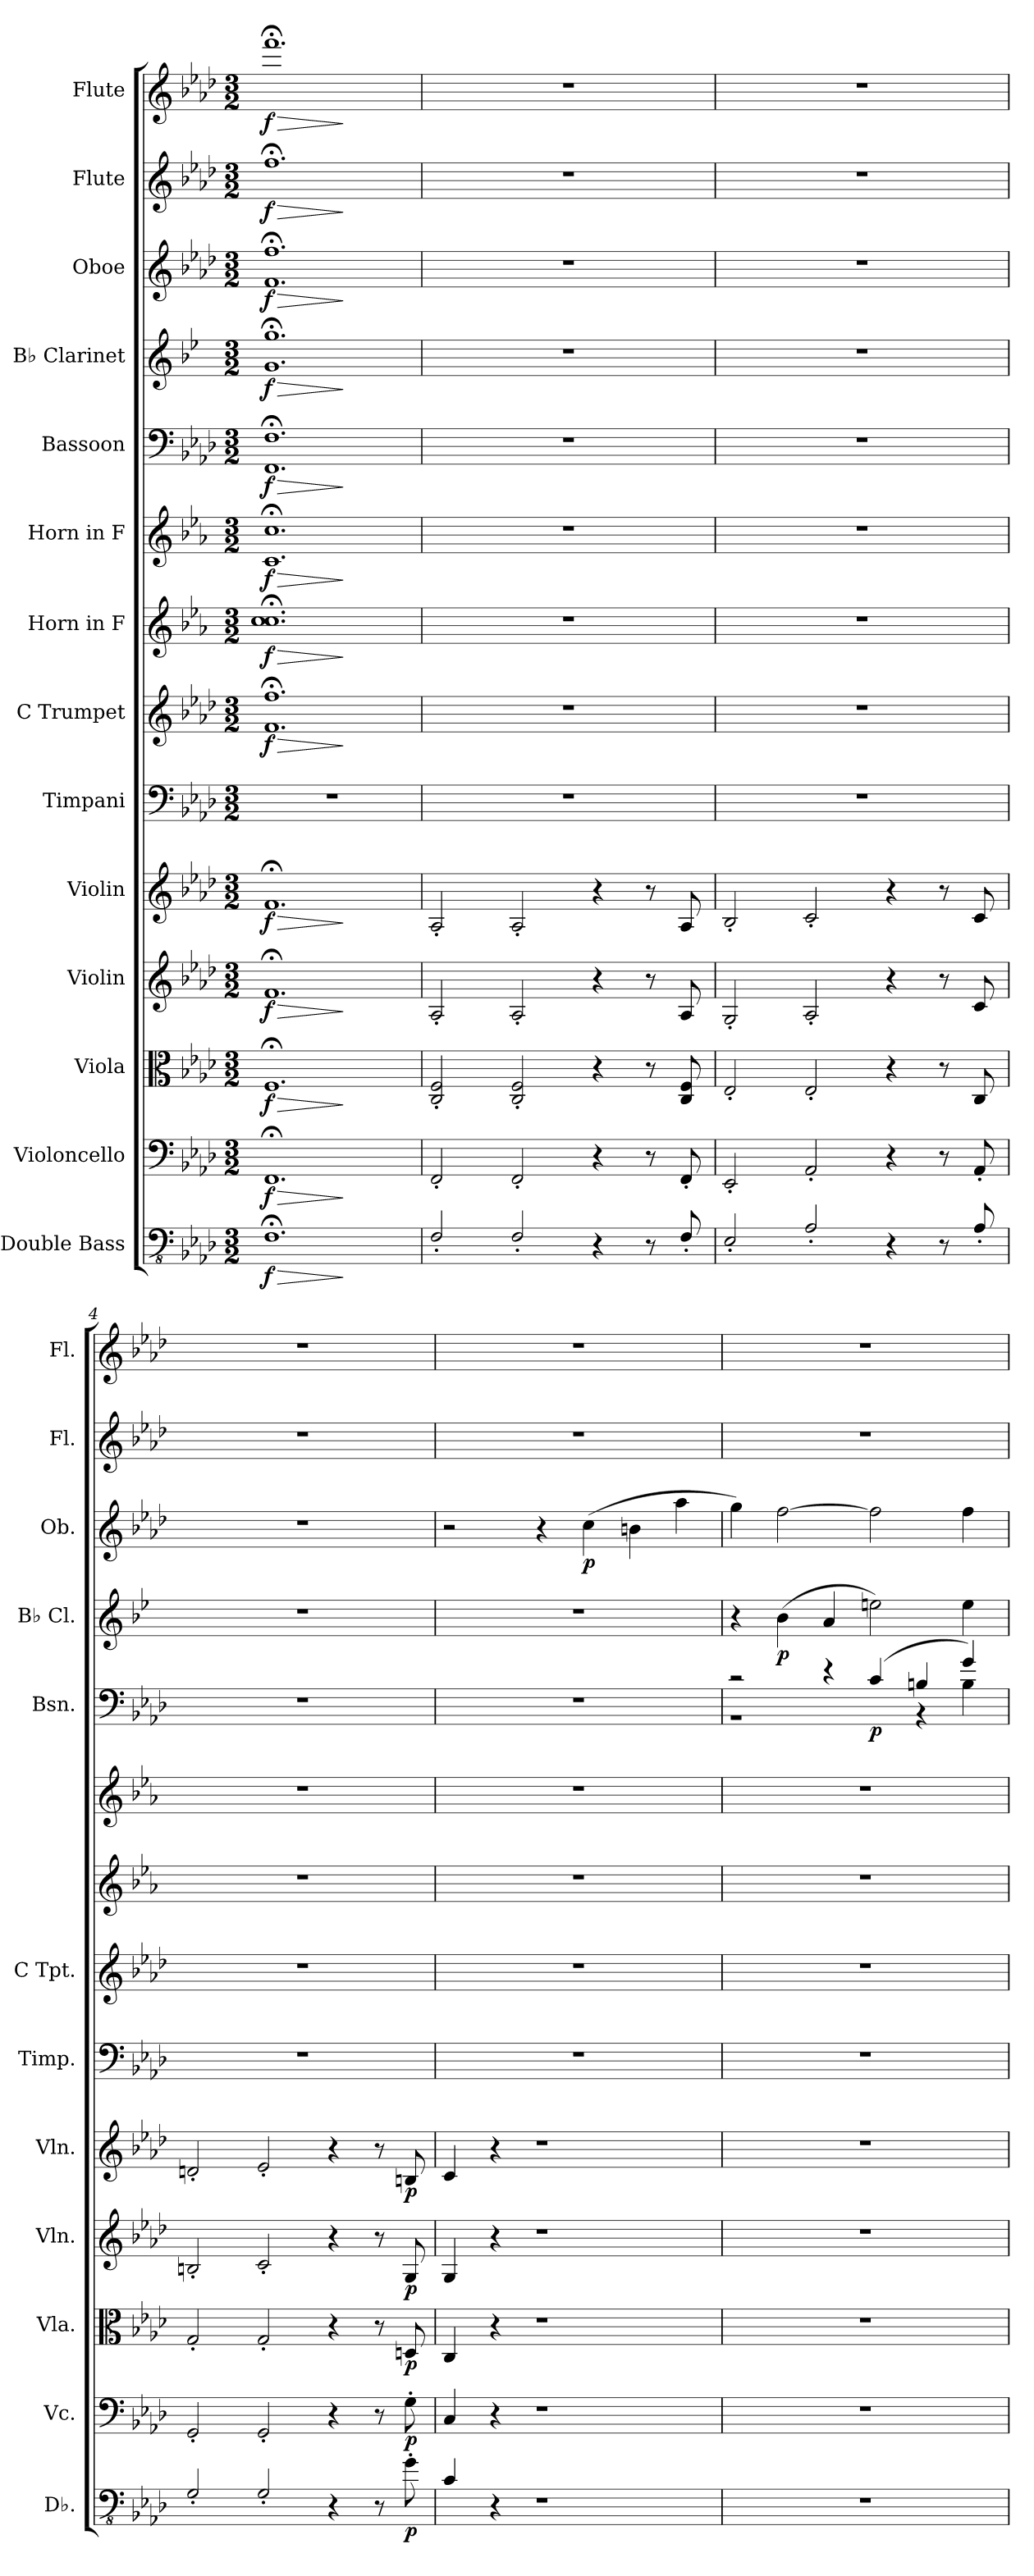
**kern	**dynam	**kern	**dynam	**kern	**dynam	**kern	**dynam	**kern	**dynam	**kern	**kern	**dynam	**kern	**dynam	**kern	**dynam	**kern	**dynam	**kern	**dynam	**kern	**dynam	**kern	**dynam	**kern	**dynam
*part14	*part14	*part13	*part13	*part12	*part12	*part11	*part11	*part10	*part10	*part9	*part8	*part8	*part7	*part7	*part6	*part6	*part5	*part5	*part4	*part4	*part3	*part3	*part2	*part2	*part1	*part1
*staff14	*staff14	*staff13	*staff13	*staff12	*staff12	*staff11	*staff11	*staff10	*staff10	*staff9	*staff8	*staff8	*staff7	*staff7	*staff6	*staff6	*staff5	*staff5	*staff4	*staff4	*staff3	*staff3	*staff2	*staff2	*staff1	*staff1
*I"Double Bass	*	*I"Violoncello	*	*I"Viola	*	*I"Violin	*	*I"Violin	*	*I"Timpani	*I"C Trumpet	*	*I"Horn in F	*	*I"Horn in F	*	*I"Bassoon	*	*I"B♭ Clarinet	*	*I"Oboe	*	*I"Flute	*	*I"Flute	*
*I'Db.	*	*I'Vc.	*	*I'Vla.	*	*I'Vln.	*	*I'Vln.	*	*I'Timp.	*I'C Tpt.	*	*	*	*	*	*I'Bsn.	*	*I'B♭ Cl.	*	*I'Ob.	*	*I'Fl.	*	*I'Fl.	*
*clefFv4	*	*clefF4	*	*clefC3	*	*clefG2	*	*clefG2	*	*clefF4	*clefG2	*	*clefG2	*	*clefG2	*	*clefF4	*	*clefG2	*	*clefG2	*	*clefG2	*	*clefG2	*
*ITrd7c12	*	*	*	*	*	*	*	*	*	*	*	*	*ITrd4c7	*	*ITrd4c7	*	*	*	*ITrd1c2	*	*	*	*	*	*	*
*k[b-e-a-d-]	*	*k[b-e-a-d-]	*	*k[b-e-a-d-]	*	*k[b-e-a-d-]	*	*k[b-e-a-d-]	*	*k[b-e-a-d-]	*k[b-e-a-d-]	*	*k[b-e-a-d-]	*	*k[b-e-a-d-]	*	*k[b-e-a-d-]	*	*k[b-e-a-d-]	*	*k[b-e-a-d-]	*	*k[b-e-a-d-]	*	*k[b-e-a-d-]	*
*M3/2	*	*M3/2	*	*M3/2	*	*M3/2	*	*M3/2	*	*M3/2	*M3/2	*	*M3/2	*	*M3/2	*	*M3/2	*	*M3/2	*	*M3/2	*	*M3/2	*	*M3/2	*
*MM86	*	*MM86	*	*MM86	*	*MM86	*	*MM86	*	*MM86	*MM86	*	*MM86	*	*MM86	*	*MM86	*	*MM86	*	*MM86	*	*MM86	*	*MM86	*
=1	=1	=1	=1	=1	=1	=1	=1	=1	=1	=1	=1	=1	=1	=1	=1	=1	=1	=1	=1	=1	=1	=1	=1	=1	=1	=1
!	!LO:HP:b	!	!LO:HP:b	!	!LO:HP:b	!	!LO:HP:b	!	!LO:HP:b	!	!	!LO:HP:b	!	!LO:HP:b	!	!LO:HP:b	!	!LO:HP:b	!	!LO:HP:b	!	!LO:HP:b	!	!LO:HP:b	!	!LO:HP:b
!	!LO:DY:n=1:b	!	!LO:DY:n=1:b	!	!LO:DY:n=1:b	!	!LO:DY:n=1:b	!	!LO:DY:n=1:b	!	!	!LO:DY:n=1:b	!	!LO:DY:n=1:b	!	!LO:DY:n=1:b	!	!LO:DY:n=1:b	!	!LO:DY:n=1:b	!	!LO:DY:n=1:b	!	!LO:DY:n=1:b	!	!LO:DY:n=1:b
1.FFF;<	> f	1.FF;<	> f	1.F;<	> f	1.f;<	> f	1.f;<	> f	1.r	1.f;< 1.ff;<	> f	1.f;< 1.f;<	> f	1.F;< 1.f;<	> f	1.FF;< 1.F;<	> f	1.f;< 1.ff;<	> f	1.f;< 1.ff;<	> f	1.ff;<	> f	1.fff;<	> f
.	]	.	]	.	]	.	]	.	]	.	.	]	.	]	.	]	.	]	.	]	.	]	.	]	.	]
=2	=2	=2	=2	=2	=2	=2	=2	=2	=2	=2	=2	=2	=2	=2	=2	=2	=2	=2	=2	=2	=2	=2	=2	=2	=2	=2
2FFF'/	.	2FF'/	.	2C/' 2F/'	.	2A-'/	.	2A-'/	.	1.r	1.r	.	1.r	.	1.r	.	1.r	.	1.r	.	1.r	.	1.r	.	1.r	.
2FFF'/	.	2FF'/	.	2C/' 2F/'	.	2A-'/	.	2A-'/	.	.	.	.	.	.	.	.	.	.	.	.	.	.	.	.	.	.
4r	.	4r	.	4r	.	4r	.	4r	.	.	.	.	.	.	.	.	.	.	.	.	.	.	.	.	.	.
8r	.	8r	.	8r	.	8r	.	8r	.	.	.	.	.	.	.	.	.	.	.	.	.	.	.	.	.	.
8FFF'/	.	8FF'/	.	8C/ 8F/	.	8A-/	.	8A-/	.	.	.	.	.	.	.	.	.	.	.	.	.	.	.	.	.	.
=3	=3	=3	=3	=3	=3	=3	=3	=3	=3	=3	=3	=3	=3	=3	=3	=3	=3	=3	=3	=3	=3	=3	=3	=3	=3	=3
2EEE-'/	.	2EE-'/	.	2E-'/	.	2G'/	.	2B-'/	.	1.r	1.r	.	1.r	.	1.r	.	1.r	.	1.r	.	1.r	.	1.r	.	1.r	.
2AAA-'/	.	2AA-'/	.	2E-'/	.	2A-'/	.	2c'/	.	.	.	.	.	.	.	.	.	.	.	.	.	.	.	.	.	.
4r	.	4r	.	4r	.	4r	.	4r	.	.	.	.	.	.	.	.	.	.	.	.	.	.	.	.	.	.
8r	.	8r	.	8r	.	8r	.	8r	.	.	.	.	.	.	.	.	.	.	.	.	.	.	.	.	.	.
8AAA-'/	.	8AA-'/	.	8C/	.	8c/	.	8c/	.	.	.	.	.	.	.	.	.	.	.	.	.	.	.	.	.	.
=4	=4	=4	=4	=4	=4	=4	=4	=4	=4	=4	=4	=4	=4	=4	=4	=4	=4	=4	=4	=4	=4	=4	=4	=4	=4	=4
2GGG'/	.	2GG'/	.	2G'/	.	2Bn'/	.	2dn'/	.	1.r	1.r	.	1.r	.	1.r	.	1.r	.	1.r	.	1.r	.	1.r	.	1.r	.
2GGG'/	.	2GG'/	.	2G'/	.	2c'/	.	2e-'/	.	.	.	.	.	.	.	.	.	.	.	.	.	.	.	.	.	.
4r	.	4r	.	4r	.	4r	.	4r	.	.	.	.	.	.	.	.	.	.	.	.	.	.	.	.	.	.
8r	.	8r	.	8r	.	8r	.	8r	.	.	.	.	.	.	.	.	.	.	.	.	.	.	.	.	.	.
!	!LO:DY:b	!	!LO:DY:b	!	!LO:DY:b	!	!LO:DY:b	!	!LO:DY:b	!	!	!	!	!	!	!	!	!	!	!	!	!	!	!	!	!
8GG'\	p	8G'\	p	8Dn/	p	8G/	p	8Bn/	p	.	.	.	.	.	.	.	.	.	.	.	.	.	.	.	.	.
=5	=5	=5	=5	=5	=5	=5	=5	=5	=5	=5	=5	=5	=5	=5	=5	=5	=5	=5	=5	=5	=5	=5	=5	=5	=5	=5
4CC/	.	4C/	.	4C/	.	4G/	.	4c/	.	1.r	1.r	.	1.r	.	1.r	.	1.r	.	1.r	.	2r	.	1.r	.	1.r	.
4r	.	4r	.	4r	.	4r	.	4r	.	.	.	.	.	.	.	.	.	.	.	.	.	.	.	.	.	.
1r	.	1r	.	1r	.	1r	.	1r	.	.	.	.	.	.	.	.	.	.	.	.	4r	.	.	.	.	.
!	!	!	!	!	!	!	!	!	!	!	!	!	!	!	!	!	!	!	!	!	!	!LO:DY:b	!	!	!	!
.	.	.	.	.	.	.	.	.	.	.	.	.	.	.	.	.	.	.	.	.	(4cc\	p	.	.	.	.
.	.	.	.	.	.	.	.	.	.	.	.	.	.	.	.	.	.	.	.	.	4bn\	.	.	.	.	.
.	.	.	.	.	.	.	.	.	.	.	.	.	.	.	.	.	.	.	.	.	4aa-\	.	.	.	.	.
!!LO:PB:g=z
=6	=6	=6	=6	=6	=6	=6	=6	=6	=6	=6	=6	=6	=6	=6	=6	=6	=6	=6	=6	=6	=6	=6	=6	=6	=6	=6
*	*	*	*	*	*	*	*	*	*	*	*	*	*	*	*	*	*^	*	*	*	*	*	*	*	*	*
1.r	.	1.r	.	1.r	.	1.r	.	1.r	.	1.r	1.r	.	1.r	.	1.r	.	2r	1r	.	4r	.	4gg\)	.	1.r	.	1.r	.
!	!	!	!	!	!	!	!	!	!	!	!	!	!	!	!	!	!	!	!	!	!LO:DY:b	!	!	!	!	!	!
.	.	.	.	.	.	.	.	.	.	.	.	.	.	.	.	.	.	.	.	(4a-\	p	[2ff\	.	.	.	.	.
.	.	.	.	.	.	.	.	.	.	.	.	.	.	.	.	.	4r	.	.	4g/	.	.	.	.	.	.	.
!	!	!	!	!	!	!	!	!	!	!	!	!	!	!	!	!	!	!	!LO:DY:b	!	!	!	!	!	!	!	!
.	.	.	.	.	.	.	.	.	.	.	.	.	.	.	.	.	(4c/	.	p	2ddn\)	.	2ff\]	.	.	.	.	.
.	.	.	.	.	.	.	.	.	.	.	.	.	.	.	.	.	4Bn/	4r	.	.	.	.	.	.	.	.	.
.	.	.	.	.	.	.	.	.	.	.	.	.	.	.	.	.	4g/)	4B\	.	4dd\	.	4ff\	.	.	.	.	.
*	*	*	*	*	*	*	*	*	*	*	*	*	*	*	*	*	*v	*v	*	*	*	*	*	*	*	*	*
=	=	=	=	=	=	=	=	=	=	=	=	=	=	=	=	=	=	=	=	=	=	=	=	=	=	=
*-	*-	*-	*-	*-	*-	*-	*-	*-	*-	*-	*-	*-	*-	*-	*-	*-	*-	*-	*-	*-	*-	*-	*-	*-	*-	*-
